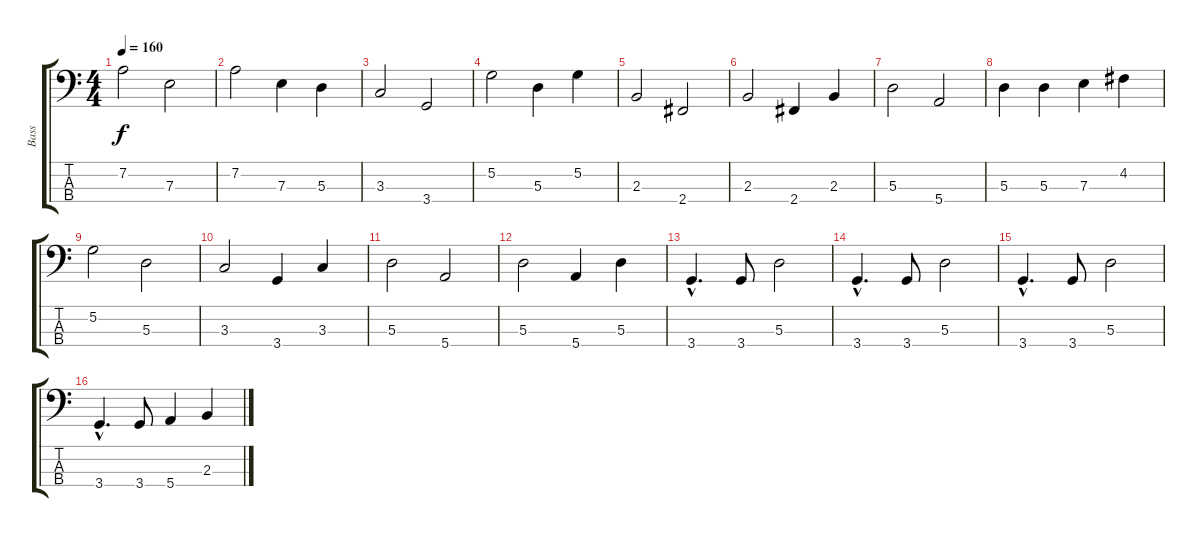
\track ("Bass" "Bass") {instrument electricbassfinger}
\staff {score tabs}
\tuning (G2 D2 A1 E1) {hide}
\ts (4 4)
\tempo 160
\clef f4
\ks c
7.2.2{dy f} 7.3.2 |
7.2.2 7.3.4 5.3.4 |
3.3.2 3.4.2 |
5.2.2 5.3.4 5.2.4 |
2.3.2 2.4.2 |
2.3.2 2.4.4 2.3.4 |
5.3.2 5.4.2 |
5.3.4 5.3.4 7.3.4 4.2.4 |
5.2.2 5.3.2 |
3.3.2 3.4.4 3.3.4 |
5.3.2 5.4.2 |
5.3.2 5.4.4 5.3.4 |
3.4{hac}.4{d} 3.4.8 5.3.2 |
3.4{hac}.4{d} 3.4.8 5.3.2 |
3.4{hac}.4{d} 3.4.8 5.3.2 |
3.4{hac}.4{d} 3.4.8 5.4.4 2.3.4
